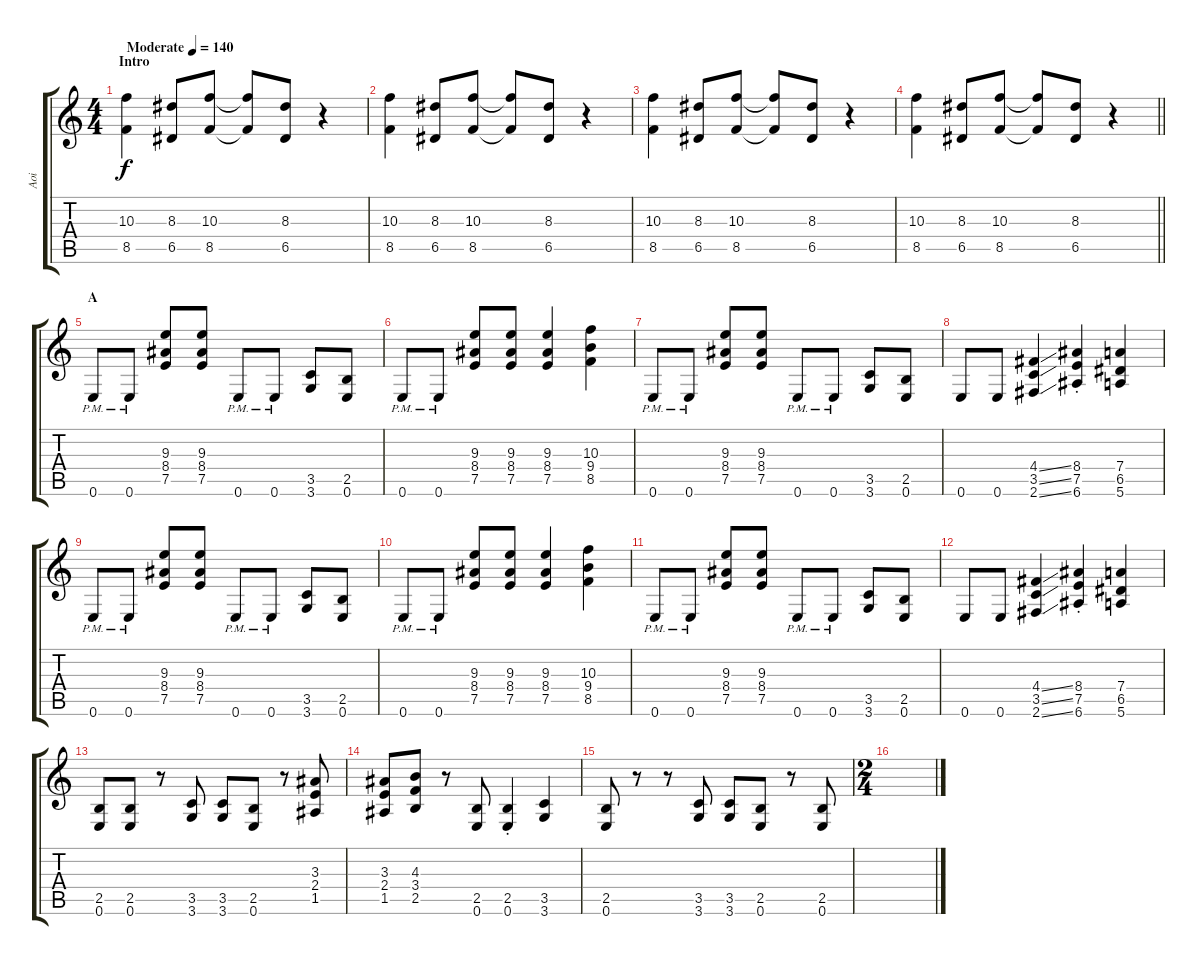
\track ("Aoi" "Aoi") {instrument distortionguitar}
\staff {score tabs}
\tuning (E4 B3 G3 D3 A2 E2) {hide}
\ts (4 4)
\section ("" "Intro")
\tempo (140 "Moderate")
\clef g2
\ks c
(10.3 8.5).4{dy f balance 16 instrument distortionguitar} (8.3 6.5).8 (10.3 8.5).8{balance 0} (10.3{t} 8.5{t}).8 (8.3 6.5).8 r.4 |
(10.3 8.5).4{balance 16} (8.3 6.5).8 (10.3 8.5).8{balance 0} (10.3{t} 8.5{t}).8 (8.3 6.5).8 r.4 |
(10.3 8.5).4{balance 16} (8.3 6.5).8 (10.3 8.5).8{balance 0} (10.3{t} 8.5{t}).8 (8.3 6.5).8 r.4 |
\barLineRight lightlight
(10.3 8.5).4{balance 16} (8.3 6.5).8 (10.3 8.5).8{balance 0} (10.3{t} 8.5{t}).8 (8.3 6.5).8 r.4 |
\section ("" "A")
0.6{pm}.8 0.6{pm}.8 (9.3 8.4 7.5).8 (9.3 8.4 7.5).8 0.6{pm}.8 0.6{pm}.8 (3.5 3.6).8 (2.5 0.6).8 |
0.6{pm}.8 0.6{pm}.8 (9.3 8.4 7.5).8 (9.3 8.4 7.5).8 (9.3 8.4 7.5).4 (10.3 9.4 8.5).4 |
0.6{pm}.8 0.6{pm}.8 (9.3 8.4 7.5).8 (9.3 8.4 7.5).8 0.6{pm}.8 0.6{pm}.8 (3.5 3.6).8 (2.5 0.6).8 |
0.6.8 0.6.8 (4.4{ss} 3.5{ss} 2.6{ss}).4 (8.4{st} 7.5{st} 6.6{st}).4 (7.4 6.5 5.6).4 |
0.6{pm}.8 0.6{pm}.8 (9.3 8.4 7.5).8 (9.3 8.4 7.5).8 0.6{pm}.8 0.6{pm}.8 (3.5 3.6).8 (2.5 0.6).8 |
0.6{pm}.8 0.6{pm}.8 (9.3 8.4 7.5).8 (9.3 8.4 7.5).8 (9.3 8.4 7.5).4 (10.3 9.4 8.5).4 |
0.6{pm}.8 0.6{pm}.8 (9.3 8.4 7.5).8 (9.3 8.4 7.5).8 0.6{pm}.8 0.6{pm}.8 (3.5 3.6).8 (2.5 0.6).8 |
0.6.8 0.6.8 (4.4{ss} 3.5{ss} 2.6{ss}).4 (8.4{st} 7.5{st} 6.6{st}).4 (7.4 6.5 5.6).4 |
(2.5 0.6).8 (2.5 0.6).8 r.8 (3.5 3.6).8 (3.5 3.6).8 (2.5 0.6).8 r.8 (3.3 2.4 1.5).8 |
(3.3 2.4 1.5).8 (4.3 3.4 2.5).8 r.8 (2.5 0.6).8 (2.5{st} 0.6{st}).4 (3.5 3.6).4 |
(2.5 0.6).8 r.8 r.8 (3.5 3.6).8 (3.5 3.6).8 (2.5 0.6).8 r.8 (2.5 0.6).8 |
\ts (2 4)
